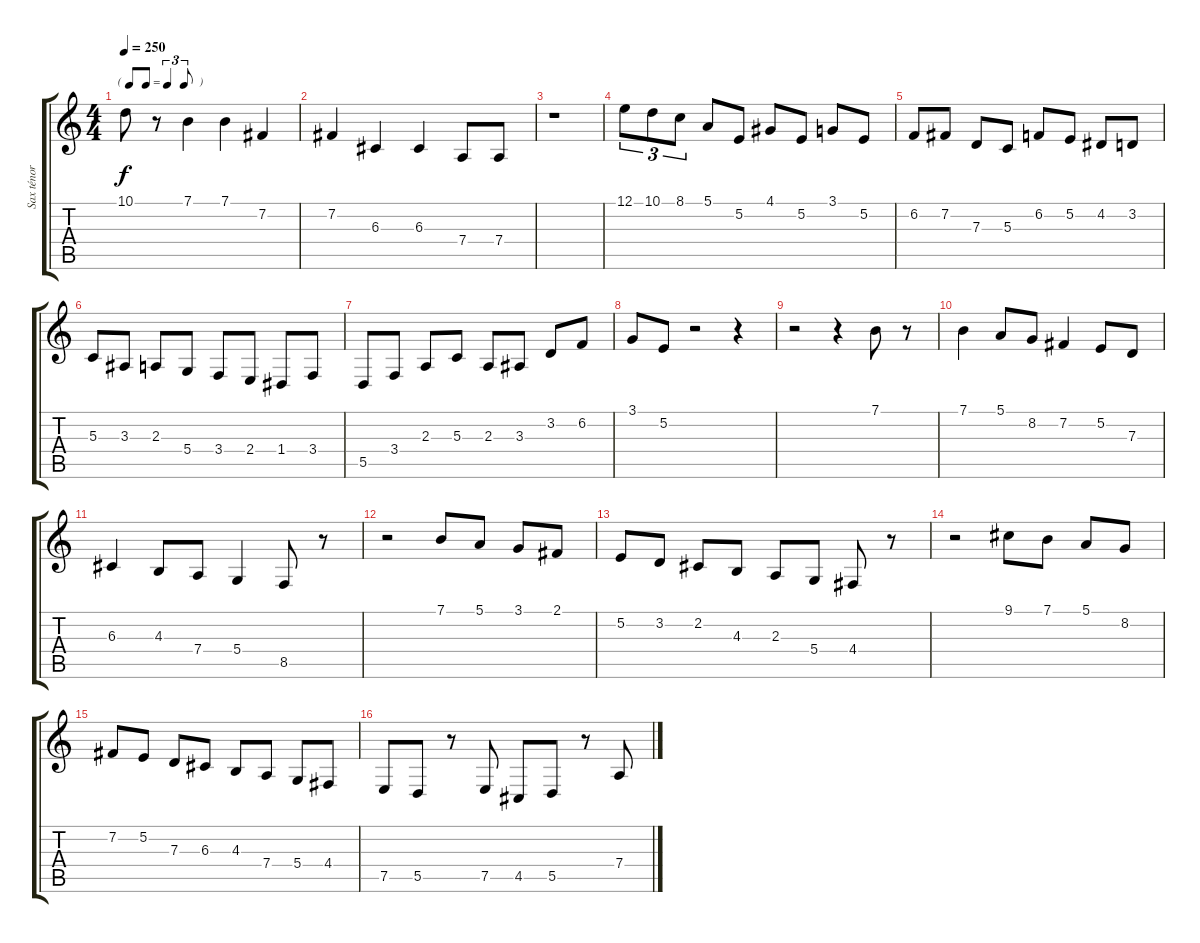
\track ("Sax ténor" "Sax ténor") {instrument tenorsax}
\staff {score tabs}
\tuning (E4 B3 G3 D3 A2 E2) {hide}
\ts (4 4)
\tf triplet8th
\tempo 250
\clef g2
\ks c
10.1{t}.8{dy f} r.8 7.1.4 7.1.4 7.2.4 |
7.2.4 6.3.4 6.3.4 7.4.8 7.4.8 |
r.1 |
12.1.8{tu (3 2)} 10.1.8{tu (3 2)} 8.1.8{tu (3 2)} 5.1.8 5.2.8 4.1.8 5.2.8 3.1.8 5.2.8 |
6.2.8 7.2.8 7.3.8 5.3.8 6.2.8 5.2.8 4.2.8 3.2.8 |
5.3.8 3.3.8 2.3.8 5.4.8 3.4.8 2.4.8 1.4.8 3.4.8 |
5.5.8 3.4.8 2.3.8 5.3.8 2.3.8 3.3.8 3.2.8 6.2.8 |
3.1.8 5.2.8 r.2 r.4 |
r.2 r.4 7.1.8 r.8 |
7.1.4 5.1.8 8.2.8 7.2.4 5.2.8 7.3.8 |
6.3.4 4.3.8 7.4.8 5.4.4 8.5.8 r.8 |
r.2 7.1.8 5.1.8 3.1.8 2.1.8 |
5.2.8 3.2.8 2.2.8 4.3.8 2.3.8 5.4.8 4.4.8 r.8 |
r.2 9.1.8 7.1.8 5.1.8 8.2.8 |
7.2.8 5.2.8 7.3.8 6.3.8 4.3.8 7.4.8 5.4.8 4.4.8 |
7.5.8 5.5.8 r.8 7.5.8 4.5.8 5.5.8 r.8 7.4.8
